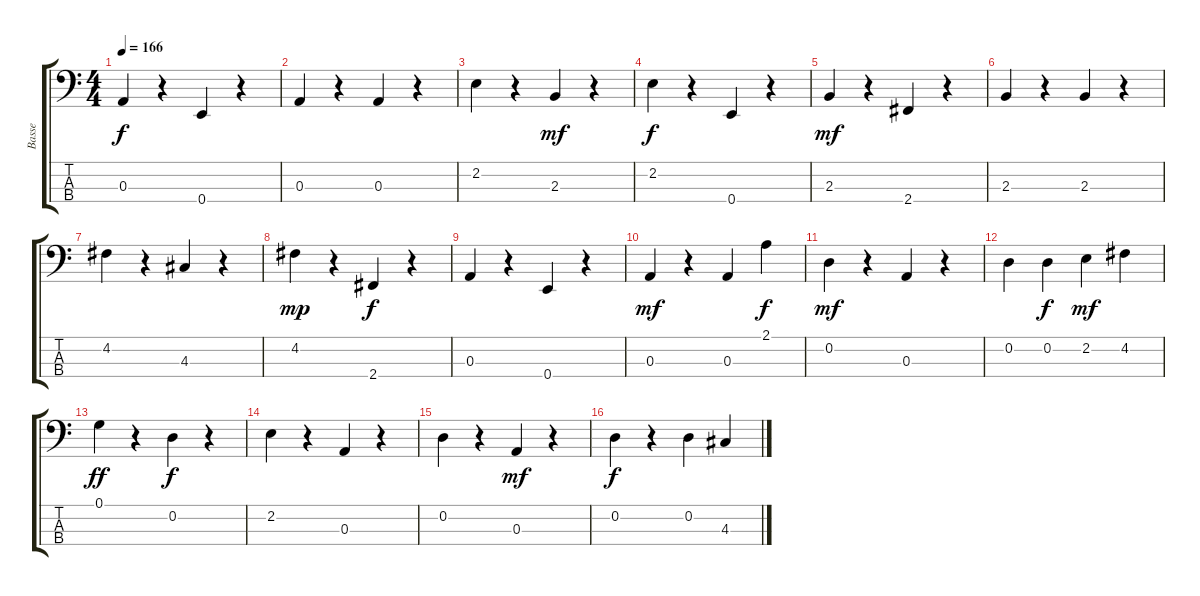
\track ("Basse" "Basse") {instrument acousticbass}
\staff {score tabs}
\tuning (G2 D2 A1 E1) {hide}
\ts (4 4)
\tempo 166
\clef f4
\ks c
0.3.4{dy f} r.4 0.4.4 r.4 |
0.3.4 r.4 0.3.4 r.4 |
2.2.4 r.4 2.3.4{dy mf} r.4 |
2.2.4{dy f} r.4 0.4.4 r.4 |
2.3.4{dy mf} r.4 2.4.4 r.4 |
2.3.4 r.4 2.3.4 r.4 |
4.2.4 r.4 4.3.4 r.4 |
4.2.4{dy mp} r.4 2.4.4{dy f} r.4 |
0.3.4 r.4 0.4.4 r.4 |
0.3.4{dy mf} r.4 0.3.4 2.1.4{dy f} |
0.2.4{dy mf} r.4 0.3.4 r.4 |
0.2.4 0.2.4{dy f} 2.2.4{dy mf} 4.2.4 |
0.1.4{dy ff} r.4 0.2.4{dy f} r.4 |
2.2.4 r.4 0.3.4 r.4 |
0.2.4 r.4 0.3.4{dy mf} r.4 |
0.2.4{dy f} r.4 0.2.4 4.3.4
